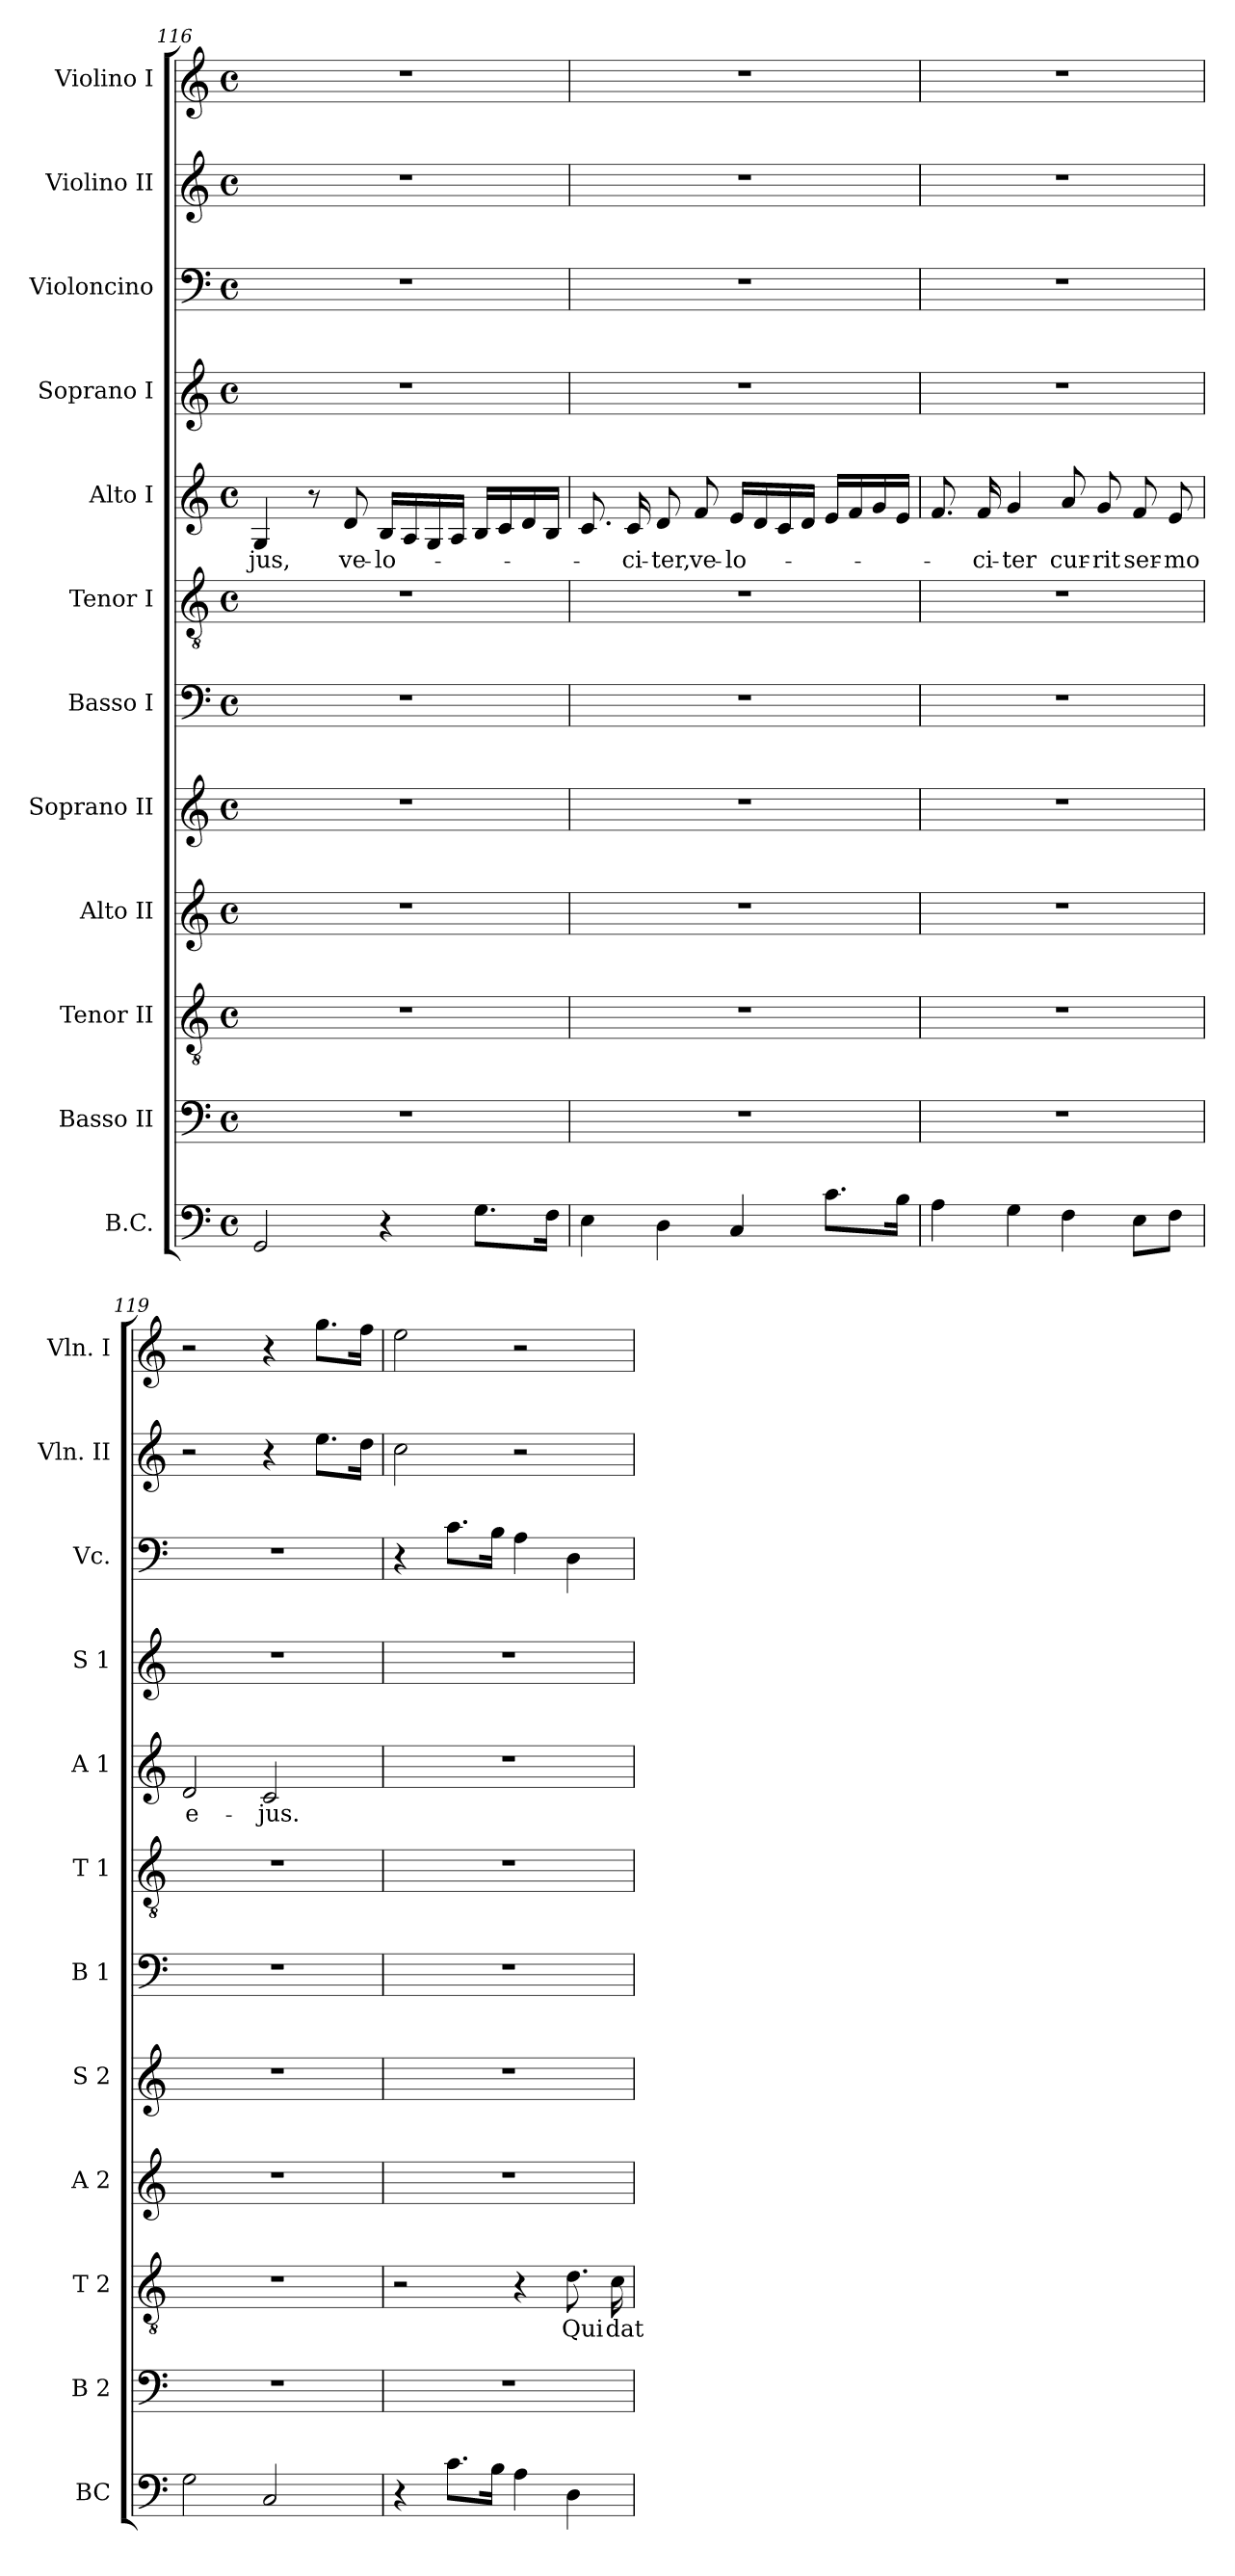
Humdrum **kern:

**kern	**kern	**kern	**text	**kern	**kern	**kern	**kern	**kern	**text	**kern	**kern	**kern	**kern
*part12	*part11	*part10	*part10	*part9	*part8	*part7	*part6	*part5	*part5	*part4	*part3	*part2	*part1
*staff12	*staff11	*staff10	*staff10	*staff9	*staff8	*staff7	*staff6	*staff5	*staff5	*staff4	*staff3	*staff2	*staff1
*I"B.C.	*I"Basso II	*I"Tenor II	*	*I"Alto II	*I"Soprano II	*I"Basso I	*I"Tenor I	*I"Alto I	*	*I"Soprano I	*I"Violoncino	*I"Violino II	*I"Violino I
*I'BC	*I'B 2	*I'T 2	*	*I'A 2	*I'S 2	*I'B 1	*I'T 1	*I'A 1	*	*I'S 1	*I'Vc.	*I'Vln. II	*I'Vln. I
*clefF4	*clefF4	*clefGv2	*	*clefG2	*clefG2	*clefF4	*clefGv2	*clefG2	*	*clefG2	*clefF4	*clefG2	*clefG2
*k[]	*k[]	*k[]	*	*k[]	*k[]	*k[]	*k[]	*k[]	*	*k[]	*k[]	*k[]	*k[]
*C:	*C:	*C:	*	*C:	*C:	*C:	*C:	*C:	*	*C:	*C:	*C:	*C:
*M4/4	*M4/4	*M4/4	*	*M4/4	*M4/4	*M4/4	*M4/4	*M4/4	*	*M4/4	*M4/4	*M4/4	*M4/4
*met(c)	*met(c)	*met(c)	*	*met(c)	*met(c)	*met(c)	*met(c)	*met(c)	*	*met(c)	*met(c)	*met(c)	*met(c)
=116	=116	=116	=116	=116	=116	=116	=116	=116	=116	=116	=116	=116	=116
!	!	!	!	!	!	!	!	!	!LO:LY:b	!	!	!	!
2GG/	1r	1r	.	1r	1r	1r	1r	4G/	-jus,	1r	1r	1r	1r
.	.	.	.	.	.	.	.	8r	.	.	.	.	.
!	!	!	!	!	!	!	!	!	!LO:LY:b	!	!	!	!
.	.	.	.	.	.	.	.	8d/	ve-	.	.	.	.
!	!	!	!	!	!	!	!	!	!LO:LY:b	!	!	!	!
4r	.	.	.	.	.	.	.	16B/LL	-lo-	.	.	.	.
.	.	.	.	.	.	.	.	16A/	.	.	.	.	.
.	.	.	.	.	.	.	.	16G/	.	.	.	.	.
.	.	.	.	.	.	.	.	16A/JJ	.	.	.	.	.
8.G\L	.	.	.	.	.	.	.	16B/LL	.	.	.	.	.
.	.	.	.	.	.	.	.	16c/	.	.	.	.	.
.	.	.	.	.	.	.	.	16d/	.	.	.	.	.
16F\Jk	.	.	.	.	.	.	.	16B/JJ	.	.	.	.	.
=117	=117	=117	=117	=117	=117	=117	=117	=117	=117	=117	=117	=117	=117
4E\	1r	1r	.	1r	1r	1r	1r	8.c/	.	1r	1r	1r	1r
!	!	!	!	!	!	!	!	!	!LO:LY:b	!	!	!	!
.	.	.	.	.	.	.	.	16c/	-ci-	.	.	.	.
!	!	!	!	!	!	!	!	!	!LO:LY:b	!	!	!	!
4D\	.	.	.	.	.	.	.	8d/	-ter,	.	.	.	.
!	!	!	!	!	!	!	!	!	!LO:LY:b	!	!	!	!
.	.	.	.	.	.	.	.	8f/	ve-	.	.	.	.
!	!	!	!	!	!	!	!	!	!LO:LY:b	!	!	!	!
4C/	.	.	.	.	.	.	.	16e/LL	-lo-	.	.	.	.
.	.	.	.	.	.	.	.	16d/	.	.	.	.	.
.	.	.	.	.	.	.	.	16c/	.	.	.	.	.
.	.	.	.	.	.	.	.	16d/JJ	.	.	.	.	.
8.c\L	.	.	.	.	.	.	.	16e/LL	.	.	.	.	.
.	.	.	.	.	.	.	.	16f/	.	.	.	.	.
.	.	.	.	.	.	.	.	16g/	.	.	.	.	.
16B\Jk	.	.	.	.	.	.	.	16e/JJ	.	.	.	.	.
!!LO:PB:g=z
=118	=118	=118	=118	=118	=118	=118	=118	=118	=118	=118	=118	=118	=118
4A\	1r	1r	.	1r	1r	1r	1r	8.f/	.	1r	1r	1r	1r
!	!	!	!	!	!	!	!	!	!LO:LY:b	!	!	!	!
.	.	.	.	.	.	.	.	16f/	-ci-	.	.	.	.
!	!	!	!	!	!	!	!	!	!LO:LY:b	!	!	!	!
4G\	.	.	.	.	.	.	.	4g/	-ter	.	.	.	.
!	!	!	!	!	!	!	!	!	!LO:LY:b	!	!	!	!
4F\	.	.	.	.	.	.	.	8a/	cur-	.	.	.	.
!	!	!	!	!	!	!	!	!	!LO:LY:b	!	!	!	!
.	.	.	.	.	.	.	.	8g/	-rit	.	.	.	.
!	!	!	!	!	!	!	!	!	!LO:LY:b	!	!	!	!
8E\L	.	.	.	.	.	.	.	8f/	ser-	.	.	.	.
!	!	!	!	!	!	!	!	!	!LO:LY:b	!	!	!	!
8F\J	.	.	.	.	.	.	.	8e/	-mo	.	.	.	.
=119	=119	=119	=119	=119	=119	=119	=119	=119	=119	=119	=119	=119	=119
!	!	!	!	!	!	!	!	!	!LO:LY:b	!	!	!	!
2G\	1r	1r	.	1r	1r	1r	1r	2d/	e-	1r	1r	2r	2r
!	!	!	!	!	!	!	!	!	!LO:LY:b	!	!	!	!
2C/	.	.	.	.	.	.	.	2c/	-jus.	.	.	4r	4r
.	.	.	.	.	.	.	.	.	.	.	.	8.ee\L	8.gg\L
.	.	.	.	.	.	.	.	.	.	.	.	16dd\Jk	16ff\Jk
=120	=120	=120	=120	=120	=120	=120	=120	=120	=120	=120	=120	=120	=120
4r	1r	2r	.	1r	1r	1r	1r	1r	.	1r	4r	2cc\	2ee\
8.c\L	.	.	.	.	.	.	.	.	.	.	8.c\L	.	.
16B\Jk	.	.	.	.	.	.	.	.	.	.	16B\Jk	.	.
4A\	.	4r	.	.	.	.	.	.	.	.	4A\	2r	2r
!	!	!	!LO:LY:b	!	!	!	!	!	!	!	!	!	!
4D\	.	8.d\	Qui	.	.	.	.	.	.	.	4D\	.	.
!	!	!	!LO:LY:b	!	!	!	!	!	!	!	!	!	!
.	.	16c\	dat	.	.	.	.	.	.	.	.	.	.
=	=	=	=	=	=	=	=	=	=	=	=	=	=
*-	*-	*-	*-	*-	*-	*-	*-	*-	*-	*-	*-	*-	*-
